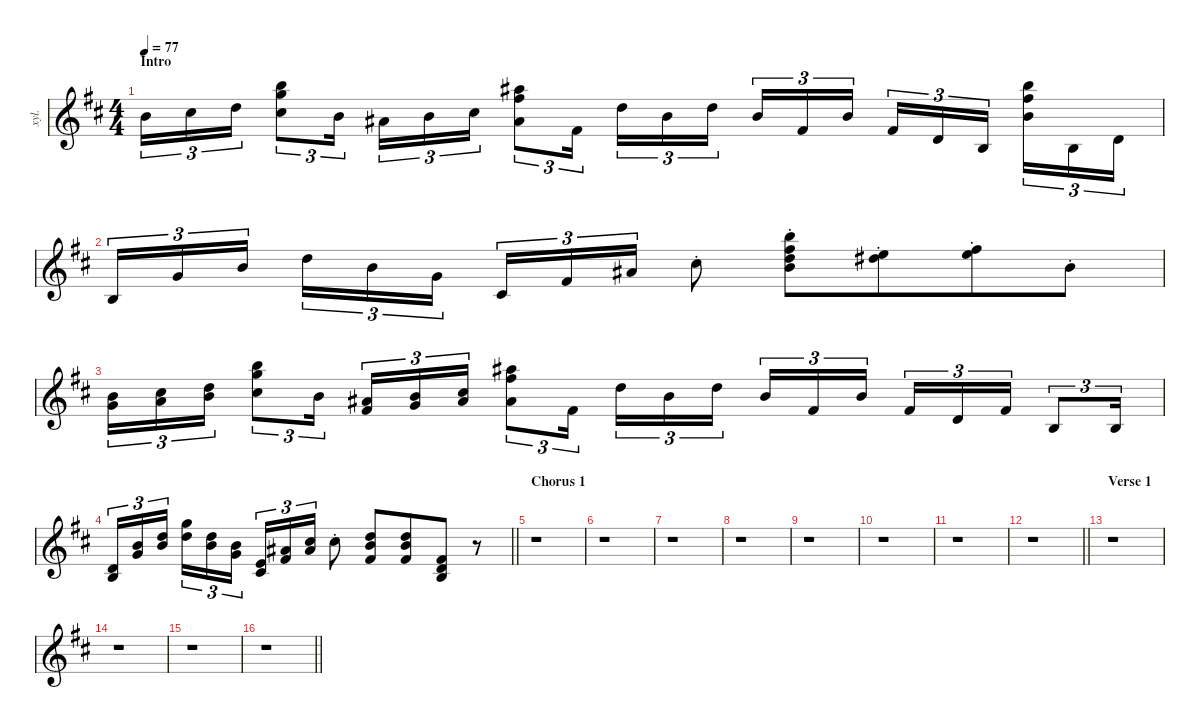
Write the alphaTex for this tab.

\defaultSystemsLayout 4
\hideDynamics
\bracketExtendMode nobrackets
\otherSystemsTrackNameOrientation horizontal
\track ("Xylophone" "xyl.") {defaultSystemsLayout 4 instrument xylophone}
\staff {score}
\tuning (E4 B3 G3 D3 A2 E2)
\ts (4 4)
\beaming (8 4 4)
\section ("" "Intro")
\tempo 77
\clef g2
\ks bminor
7.1{acc forcenatural}.16{tu (3 2) dy f instrument xylophone} 9.1{acc #}.16{tu (3 2)} 10.1{acc forcenatural}.16{tu (3 2)} (18.3{acc #} 20.2{acc forcenatural} 19.1{acc forcenatural}).8{tu (3 2) bd 75} 7.1{acc forcenatural}.16{tu (3 2)} 6.1{acc #}.16{tu (3 2)} 7.1{acc forcenatural}.16{tu (3 2)} 9.1{acc #}.16{tu (3 2)} (15.3{acc #} 18.1{acc #} 19.2{acc #}).8{tu (3 2) bd 75} 2.1{acc #}.16{tu (3 2)} 10.1{acc forcenatural}.16{tu (3 2)} 7.1{acc forcenatural}.16{tu (3 2)} 10.1{acc forcenatural}.16{tu (3 2)} 7.1{acc forcenatural}.16{tu (3 2)} 2.1{acc #}.16{tu (3 2)} 7.1{acc forcenatural}.16{tu (3 2)} 2.1{acc #}.16{tu (3 2)} 3.2{acc forcenatural}.16{tu (3 2)} 0.2{acc forcenatural}.16{tu (3 2)} (19.1{acc forcenatural} 16.3{acc forcenatural} 19.2{acc #}).16{tu (3 2) bd 60} 0.2{acc forcenatural}.16{tu (3 2)} 3.2{acc forcenatural}.16{tu (3 2)} |
0.2{acc forcenatural}.16{tu (3 2)} 3.1{acc forcenatural}.16{tu (3 2)} 7.1{acc forcenatural}.16{tu (3 2)} 10.1{acc forcenatural}.16{tu (3 2)} 7.1{acc forcenatural}.16{tu (3 2)} 3.1{acc forcenatural}.16{tu (3 2)} 2.2{acc #}.16{tu (3 2)} 2.1{acc #}.16{tu (3 2)} 6.1{acc #}.16{tu (3 2)} 9.1{st acc #}.8 (21.4{st acc forcenatural} 19.3{st acc forcenatural} 19.2{st acc #} 19.1{st acc forcenatural}).8{bd 59} (16.2{st acc #} 12.1{st acc forcenatural}).8{bd 58} (17.2{st acc forcenatural} 14.1{st acc #}).8{bd 57} 7.1{st acc forcenatural}.8 |
(7.1{acc forcenatural} 8.2{acc forcenatural}).16{tu (3 2)} (9.1{acc #} 10.2{acc forcenatural}).16{tu (3 2)} (10.1{acc forcenatural} 12.2{acc forcenatural}).16{tu (3 2)} (18.3{acc #} 20.2{acc forcenatural} 19.1{acc forcenatural}).8{tu (3 2) bd 75} 7.1{acc forcenatural}.16{tu (3 2)} (6.1{acc #} 7.2{acc #}).16{tu (3 2)} (7.1{acc forcenatural} 8.2{acc forcenatural}).16{tu (3 2)} (9.1{acc #} 11.2{acc #}).16{tu (3 2)} (15.3{acc #} 18.1{acc #} 19.2{acc #}).8{tu (3 2) bd 75} 2.1{acc #}.16{tu (3 2)} 10.1{acc forcenatural}.16{tu (3 2)} 7.1{acc forcenatural}.16{tu (3 2)} 10.1{acc forcenatural}.16{tu (3 2)} 7.1{acc forcenatural}.16{tu (3 2)} 2.1{acc #}.16{tu (3 2)} 7.1{acc forcenatural}.16{tu (3 2)} 2.1{acc #}.16{tu (3 2)} 3.2{acc forcenatural}.16{tu (3 2)} 2.1{acc #}.16{tu (3 2)} 0.2{acc forcenatural}.8{tu (3 2)} 0.2{acc forcenatural}.16{tu (3 2)} |
\barLineRight lightlight
(0.2{acc forcenatural} 7.3{acc forcenatural}).16{tu (3 2)} (3.1{acc forcenatural} 12.2{acc forcenatural}).16{tu (3 2)} (7.1{acc forcenatural} 15.2{acc forcenatural}).16{tu (3 2)} (10.1{acc forcenatural} 20.2{acc forcenatural}).16{tu (3 2)} (7.1{acc forcenatural} 15.2{acc forcenatural}).16{tu (3 2)} (3.1{acc forcenatural} 12.2{acc forcenatural}).16{tu (3 2)} (2.2{acc #} 0.1{acc forcenatural}).16{tu (3 2)} (2.1{acc #} 11.2{acc #}).16{tu (3 2)} (6.1{acc #} 14.2{acc #}).16{tu (3 2)} 9.1{st acc #}.8 (11.3{acc #} 12.2{acc forcenatural} 10.1{acc forcenatural}).8{bd 56} (10.1{acc forcenatural} 12.2{acc forcenatural} 11.3{acc #}).8{bu 78} (2.1{acc #} 4.3{acc forcenatural} 3.2{acc forcenatural}).8{bu 72} r.8 |
\section ("" "Chorus 1")
r.1 |
r.1 |
r.1 |
r.1 |
r.1 |
r.1 |
r.1 |
\barLineRight lightlight
r.1 |
\section ("" "Verse 1")
r.1 |
r.1 |
r.1 |
\barLineRight lightlight
r.1
